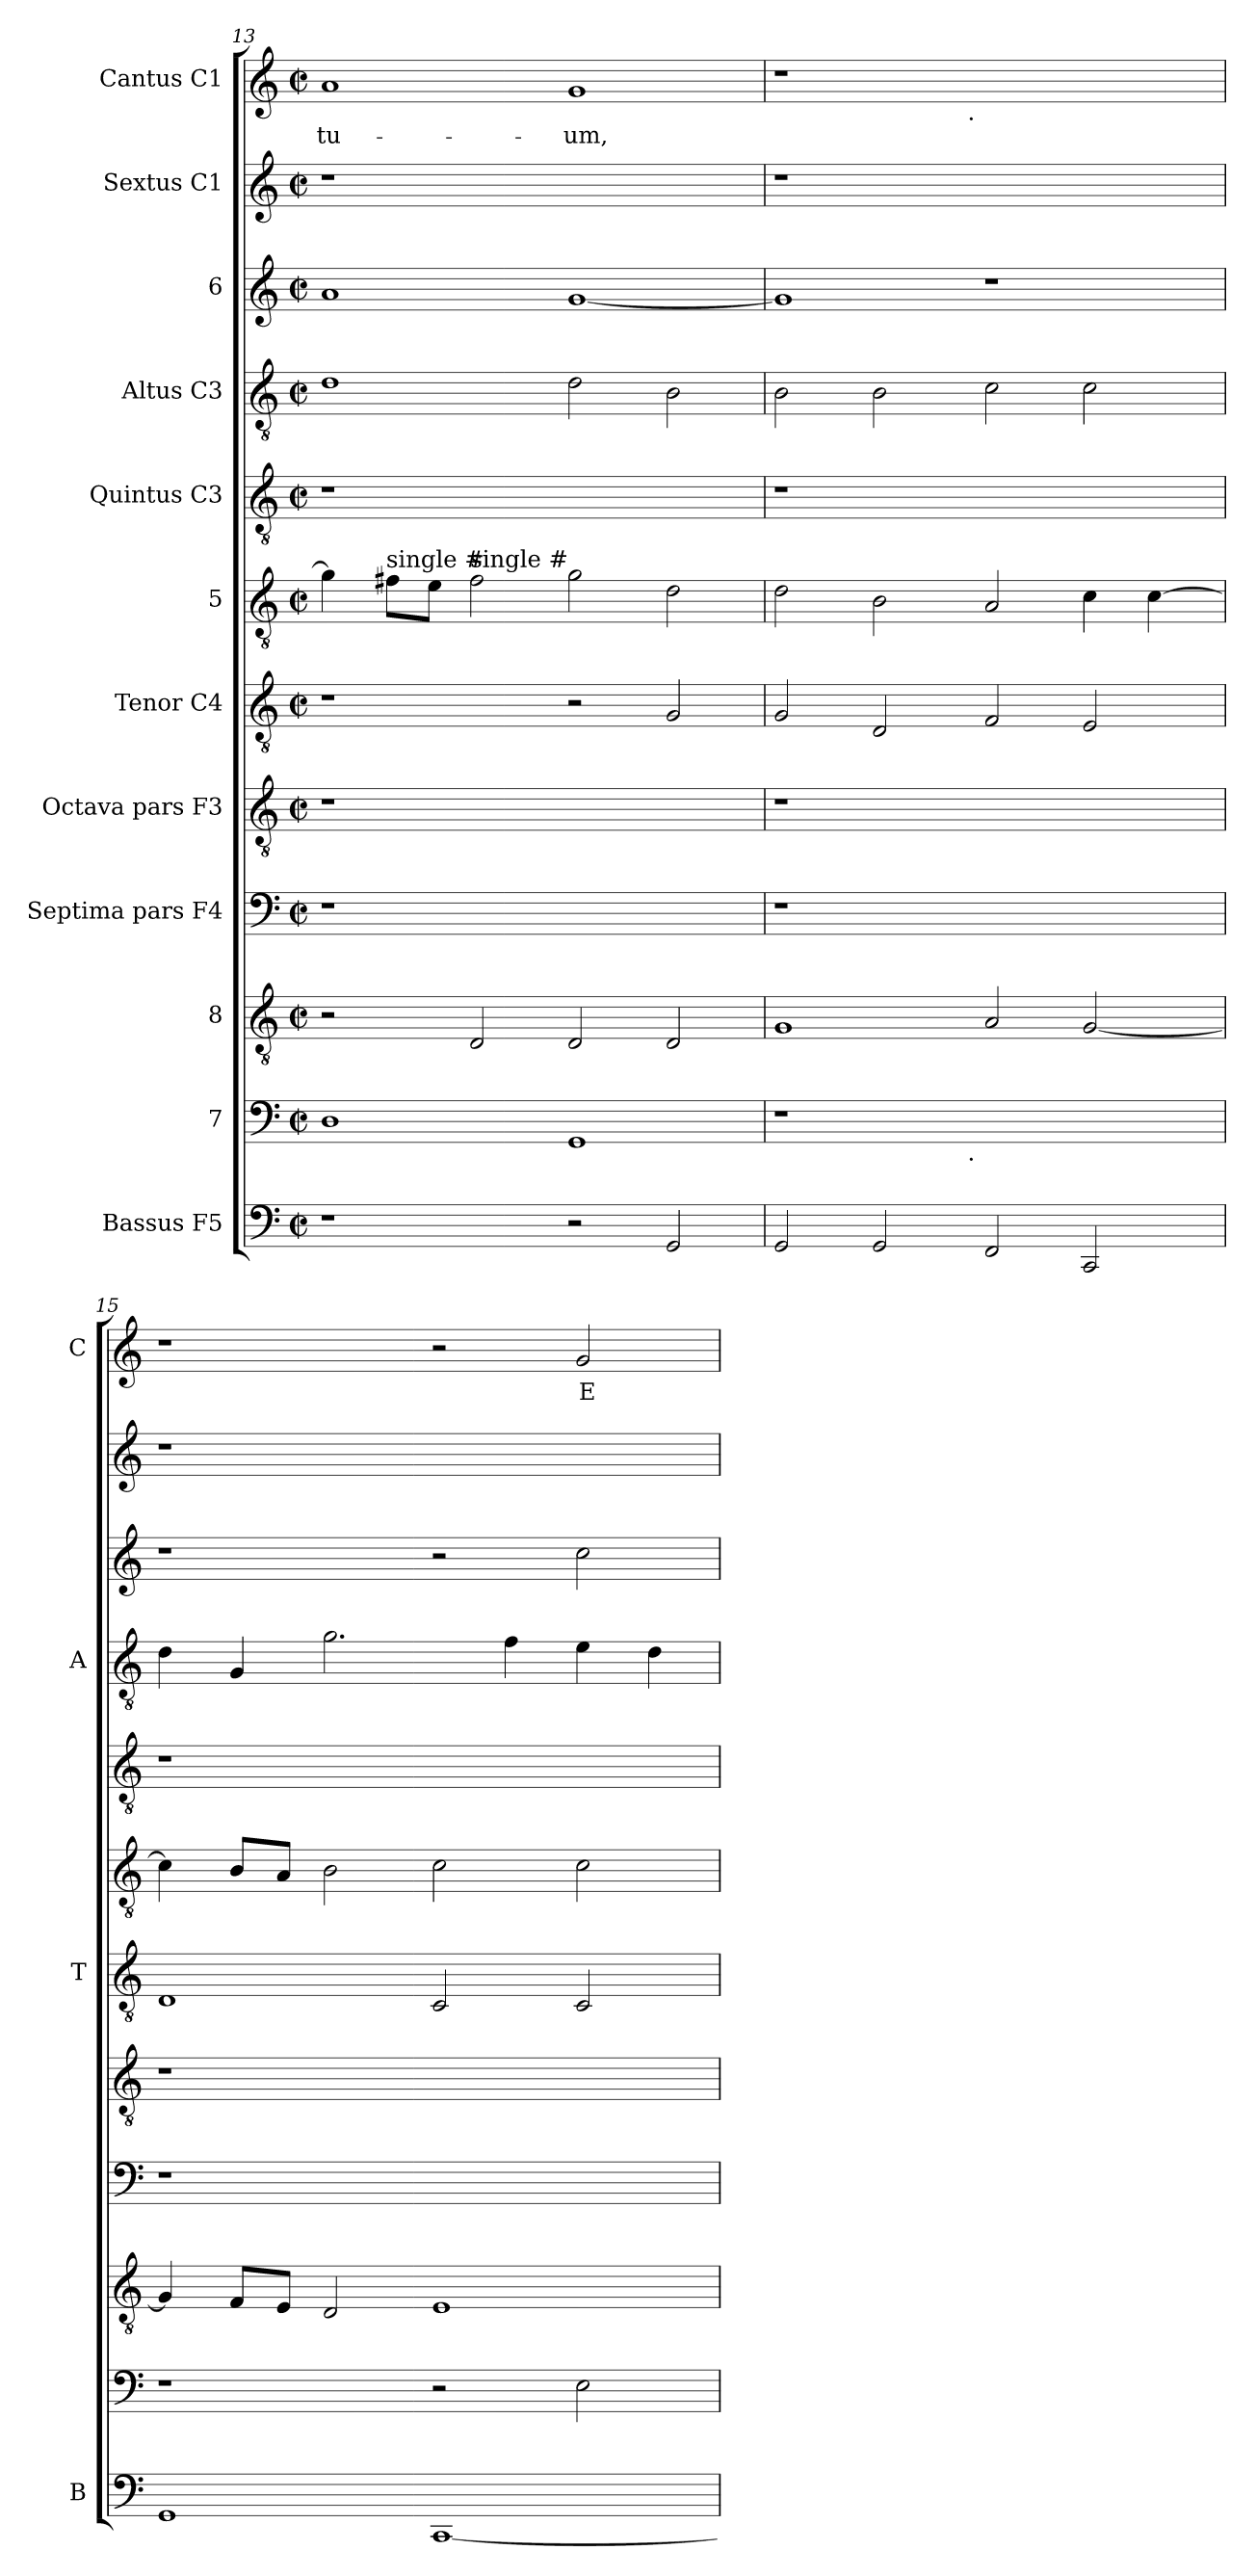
**kern	**kern	**kern	**kern	**kern	**kern	**kern	**kern	**kern	**kern	**kern	**kern	**text
*part12	*part11	*part10	*part9	*part8	*part7	*part6	*part5	*part4	*part3	*part2	*part1	*part1
*staff12	*staff11	*staff10	*staff9	*staff8	*staff7	*staff6	*staff5	*staff4	*staff3	*staff2	*staff1	*staff1
*I"Bassus F5	*I"7	*I"8	*I"Septima pars F4	*I"Octava pars F3	*I"Tenor C4	*I"5	*I"Quintus C3	*I"Altus C3	*I"6	*I"Sextus C1	*I"Cantus C1	*
*I'B	*	*	*	*	*I'T	*	*	*I'A	*	*	*I'C	*
*clefF4	*clefF4	*clefGv2	*clefF4	*clefGv2	*clefGv2	*clefGv2	*clefGv2	*clefGv2	*clefG2	*clefG2	*clefG2	*
*ITrd7c12	*	*	*	*	*	*	*	*	*	*	*	*
*k[]	*k[]	*k[]	*k[]	*k[]	*k[]	*k[]	*k[]	*k[]	*k[]	*k[]	*k[]	*
*C:	*C:	*C:	*C:	*C:	*C:	*C:	*C:	*C:	*C:	*C:	*C:	*
*M2/2	*M2/2	*M2/2	*M2/2	*M2/2	*M2/2	*M2/2	*M2/2	*M2/2	*M2/2	*M2/2	*M2/2	*
*met(c|)	*met(c|)	*met(c|)	*met(c|)	*met(c|)	*met(c|)	*met(c|)	*met(c|)	*met(c|)	*met(c|)	*met(c|)	*met(c|)	*
=13	=13	=13	=13	=13	=13	=13	=13	=13	=13	=13	=13	=13
!	!	!	!	!	!	!	!	!	!	!	!	!LO:LY:b
1r	1D	2r	1r	1r	1r	4g\]	1r	1d	1a	1r	1a	tu-
!	!	!	!	!	!	!LO:TX:a:t=single #	!	!	!	!	!	!
.	.	.	.	.	.	8f#\L	.	.	.	.	.	.
.	.	.	.	.	.	8e\J	.	.	.	.	.	.
!	!	!	!	!	!	!LO:TX:a:t=single #	!	!	!	!	!	!
.	.	2D/	.	.	.	2f#\	.	.	.	.	.	.
!	!	!	!	!	!	!	!	!	!	!	!	!LO:LY:b
2r	1GG	2D/	1ryy	1ryy	2r	2g\	1ryy	2d\	[<1g	1ryy	1g	-um,
2GGG/	.	2D/	.	.	2G/	2d\	.	2B\	.	.	.	.
=14	=14	=14	=14	=14	=14	=14	=14	=14	=14	=14	=14	=14
*	*^	*	*	*	*	*	*	*	*	*	*^	*
2GGG/	1r	2ryy	1G	1r	1r	2G/	2d\	1r	2B\	1g]	1r	1r	2ryy	.
2GGG/	.	4...ryy	.	.	.	2D/	2B\	.	2B\	.	.	.	4...ryy	.
!	!	!	!	!	!	!	!	!	!	!	!	!	!LO:TX:b:t=.	!
!	!	!LO:TX:b:t=.	!	!	!	!	!	!	!	!	!	!	!	!
.	.	1ryy	.	.	.	.	.	.	.	.	.	.	1ryy	.
2FFF/	1ryy	.	2A/	1ryy	1ryy	2F/	2A/	1ryy	2c\	1r	1ryy	1ryy	.	.
2CCC/	.	.	[<2G/	.	.	2E/	4c\	.	2c\	.	.	.	.	.
.	.	.	.	.	.	.	[>4c\	.	.	.	.	.	.	.
.	.	32ryy	.	.	.	.	.	.	.	.	.	.	32ryy	.
*	*v	*v	*	*	*	*	*	*	*	*	*	*v	*v	*
=15	=15	=15	=15	=15	=15	=15	=15	=15	=15	=15	=15	=15
1GGG	1r	4G/]	1r	1r	1D	4c\]	1r	4d\	1r	1r	1r	.
.	.	8F/L	.	.	.	8B/L	.	4G/	.	.	.	.
.	.	8E/J	.	.	.	8A/J	.	.	.	.	.	.
.	.	2D/	.	.	.	2B\	.	2.g\	.	.	.	.
[<1CCC	2r	1E	1ryy	1ryy	2C/	2c\	1ryy	.	2r	1ryy	2r	.
.	.	.	.	.	.	.	.	4f\	.	.	.	.
!	!	!	!	!	!	!	!	!	!	!	!	!LO:LY:b
.	2E\	.	.	.	2C/	2c\	.	4e\	2cc\	.	2g/	E-
.	.	.	.	.	.	.	.	4d\	.	.	.	.
=	=	=	=	=	=	=	=	=	=	=	=	=
*-	*-	*-	*-	*-	*-	*-	*-	*-	*-	*-	*-	*-
